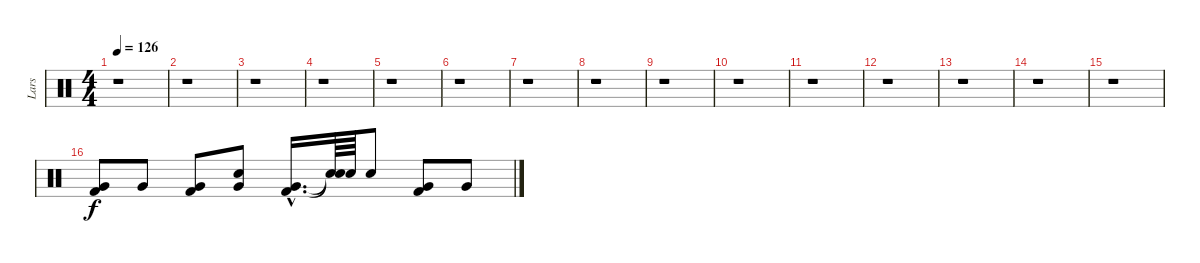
\track ("Lars" "Lars") {instrument percussion}
\staff {score}
\articulation defaults
\ts (4 4)
\tempo 126
\clef neutral
\ks c
r.1{dy f} |
r.1 |
r.1 |
r.1 |
r.1 |
r.1 |
r.1 |
r.1 |
r.1 |
r.1 |
r.1 |
r.1 |
r.1 |
r.1 |
r.1 |
("Very Low Tom (hit)" "Kick (hit) 2").8 "Very Low Tom (hit)".8 ("Very Low Tom (hit)" "Kick (hit) 2").8 ("Electric Snare (hit)" "Very Low Tom (hit)").8 ("Very Low Tom (hit)"{hac} "Kick (hit) 2"{hac}).16{d} ("Snare (hit)"{t} "Snare (hit)"{t}).64 "Electric Snare (hit)".64 "Electric Snare (hit)".8 ("Very Low Tom (hit)" "Kick (hit) 2").8 "Very Low Tom (hit)".8
